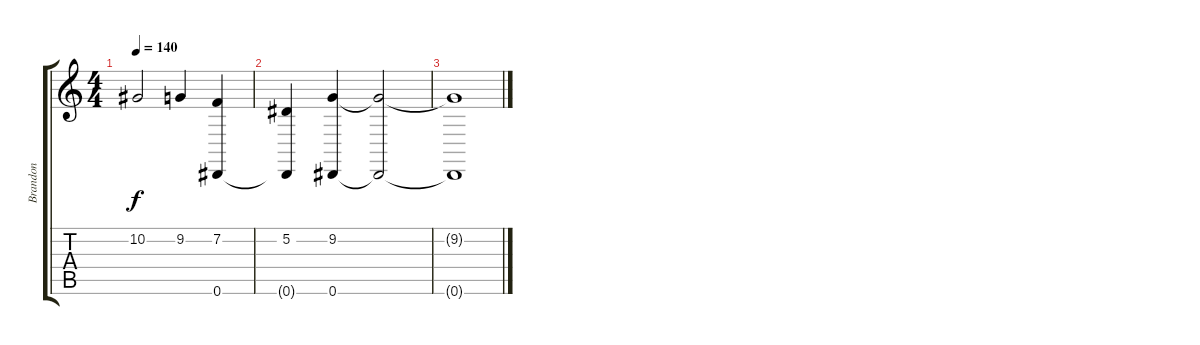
\track ("Brandon" "Brandon") {instrument acousticgrandpiano}
\staff {score tabs}
\tuning (Eb4 Bb3 Gb3 Db3 Ab2 Eb2) {hide}
\ts (4 4)
\tempo 140
\clef g2
\ks c
10.2.2{dy f} 9.2.4 (7.2 0.6{t}).4 |
(5.2 0.6{t}).4 (9.2 0.6).4 (9.2{t} 0.6{t}).2 |
(9.2{t} 0.6{t}).1
